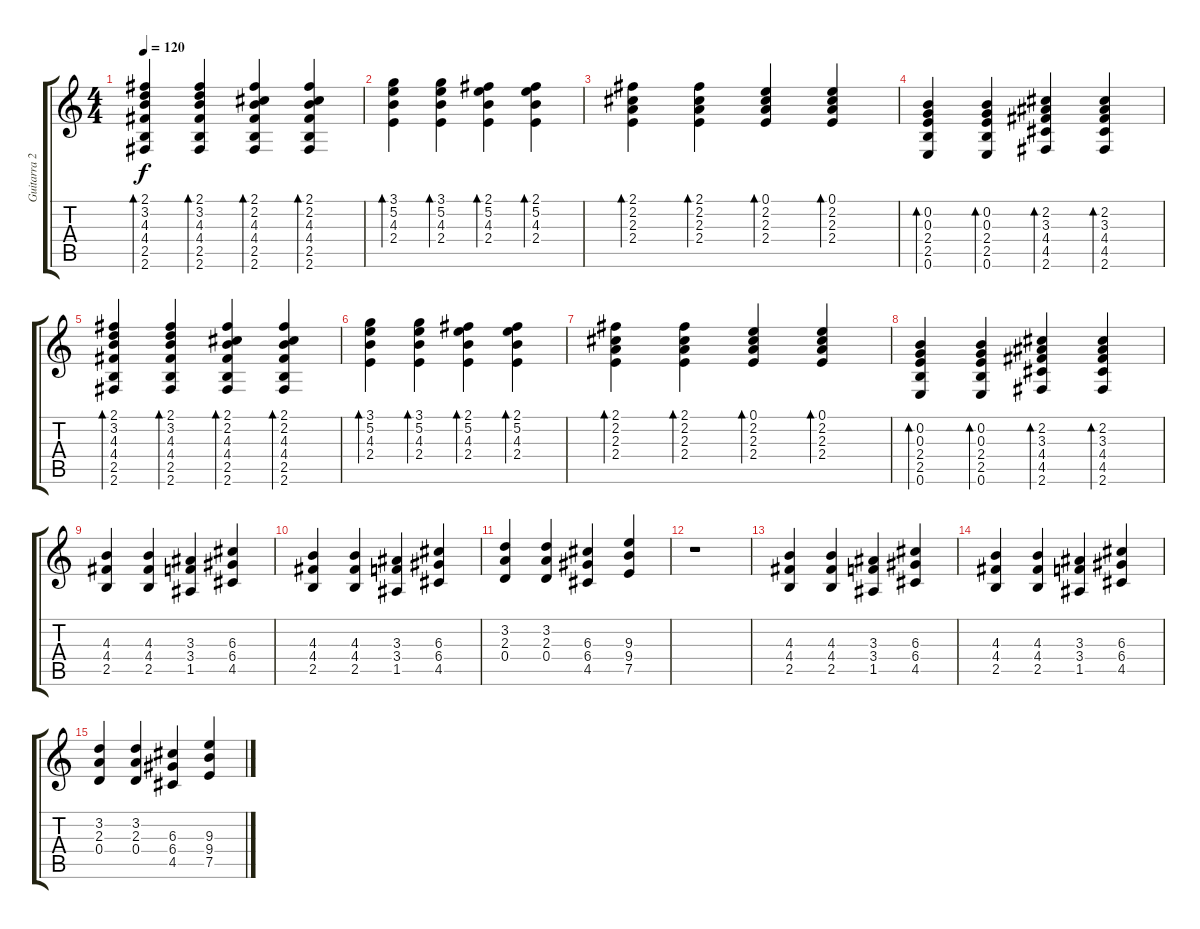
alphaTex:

\track ("Guitarra 2" "Guitarra 2") {instrument electricguitarjazz}
\staff {score tabs}
\tuning (E4 B3 G3 D3 A2 E2) {hide}
\ts (4 4)
\tempo 120
\clef g2
\ks c
(2.1 3.2 4.3 4.4 2.5 2.6).4{bd 60 dy f volume 16} (2.1 3.2 4.3 4.4 2.5 2.6).4{bd 60} (2.1 2.2 4.3 4.4 2.5 2.6).4{bd 60} (2.1 2.2 4.3 4.4 2.5 2.6).4{bd 60} |
(3.1 5.2 4.3 2.4).4{bd 60} (3.1 5.2 4.3 2.4).4{bd 60} (2.1 5.2 4.3 2.4).4{bd 60} (2.1 5.2 4.3 2.4).4{bd 60} |
(2.1 2.2 2.3 2.4).4{bd 60} (2.1 2.2 2.3 2.4).4{bd 60} (0.1 2.2 2.3 2.4).4{bd 60} (0.1 2.2 2.3 2.4).4{bd 60} |
(0.2 0.3 2.4 2.5 0.6).4{bd 60} (0.2 0.3 2.4 2.5 0.6).4{bd 60} (2.2 3.3 4.4 4.5 2.6).4{bd 60} (2.2 3.3 4.4 4.5 2.6).4{bd 60} |
(2.1 3.2 4.3 4.4 2.5 2.6).4{bd 60} (2.1 3.2 4.3 4.4 2.5 2.6).4{bd 60} (2.1 2.2 4.3 4.4 2.5 2.6).4{bd 60} (2.1 2.2 4.3 4.4 2.5 2.6).4{bd 60} |
(3.1 5.2 4.3 2.4).4{bd 60} (3.1 5.2 4.3 2.4).4{bd 60} (2.1 5.2 4.3 2.4).4{bd 60} (2.1 5.2 4.3 2.4).4{bd 60} |
(2.1 2.2 2.3 2.4).4{bd 60} (2.1 2.2 2.3 2.4).4{bd 60} (0.1 2.2 2.3 2.4).4{bd 60} (0.1 2.2 2.3 2.4).4{bd 60} |
(0.2 0.3 2.4 2.5 0.6).4{bd 60} (0.2 0.3 2.4 2.5 0.6).4{bd 60} (2.2 3.3 4.4 4.5 2.6).4{bd 60} (2.2 3.3 4.4 4.5 2.6).4{bd 60} |
(4.3 4.4 2.5).4{volume 12} (4.3 4.4 2.5).4 (3.3 3.4 1.5).4 (6.3 6.4 4.5).4 |
(4.3 4.4 2.5).4 (4.3 4.4 2.5).4 (3.3 3.4 1.5).4 (6.3 6.4 4.5).4 |
(3.2 2.3 0.4).4 (3.2 2.3 0.4).4 (6.3 6.4 4.5).4 (9.3 9.4 7.5).4 |
r.1 |
(4.3 4.4 2.5).4{volume 12} (4.3 4.4 2.5).4 (3.3 3.4 1.5).4 (6.3 6.4 4.5).4 |
(4.3 4.4 2.5).4 (4.3 4.4 2.5).4 (3.3 3.4 1.5).4 (6.3 6.4 4.5).4 |
(3.2 2.3 0.4).4 (3.2 2.3 0.4).4 (6.3 6.4 4.5).4 (9.3 9.4 7.5).4
